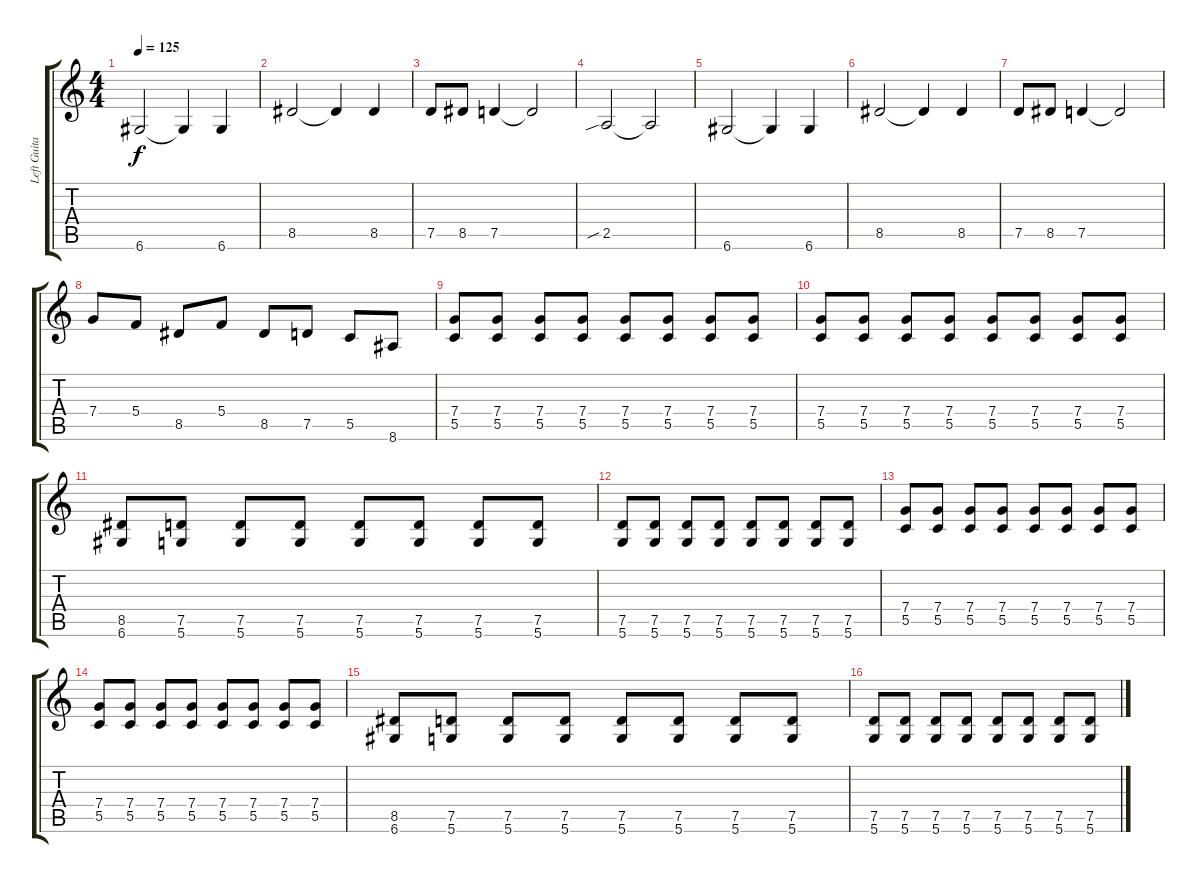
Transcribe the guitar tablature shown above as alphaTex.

\track ("Left Guitar" "Left Guita") {instrument distortionguitar}
\staff {score tabs}
\tuning (D4 A3 F3 C3 G2 D2) {hide}
\ts (4 4)
\tempo 125
\clef g2
\ks c
6.6.2{dy f volume 16} 6.6{t}.4 6.6.4 |
8.5.2 8.5{t}.4 8.5.4 |
7.5.8 8.5.8 7.5.4 7.5{t}.2 |
2.5{sib}.2 2.5{t}.2 |
6.6.2 6.6{t}.4 6.6.4 |
8.5.2 8.5{t}.4 8.5.4 |
7.5.8 8.5.8 7.5.4 7.5{t}.2 |
7.4.8 5.4.8 8.5.8 5.4.8 8.5.8 7.5.8 5.5.8 8.6.8 |
(7.4 5.5).8{volume 13} (7.4 5.5).8 (7.4 5.5).8 (7.4 5.5).8 (7.4 5.5).8 (7.4 5.5).8 (7.4 5.5).8 (7.4 5.5).8 |
(7.4 5.5).8 (7.4 5.5).8 (7.4 5.5).8 (7.4 5.5).8 (7.4 5.5).8 (7.4 5.5).8 (7.4 5.5).8 (7.4 5.5).8 |
(8.5 6.6).8 (7.5 5.6).8 (7.5 5.6).8 (7.5 5.6).8 (7.5 5.6).8 (7.5 5.6).8 (7.5 5.6).8 (7.5 5.6).8 |
(7.5 5.6).8 (7.5 5.6).8 (7.5 5.6).8 (7.5 5.6).8 (7.5 5.6).8 (7.5 5.6).8 (7.5 5.6).8 (7.5 5.6).8 |
(7.4 5.5).8 (7.4 5.5).8 (7.4 5.5).8 (7.4 5.5).8 (7.4 5.5).8 (7.4 5.5).8 (7.4 5.5).8 (7.4 5.5).8 |
(7.4 5.5).8 (7.4 5.5).8 (7.4 5.5).8 (7.4 5.5).8 (7.4 5.5).8 (7.4 5.5).8 (7.4 5.5).8 (7.4 5.5).8 |
(8.5 6.6).8 (7.5 5.6).8 (7.5 5.6).8 (7.5 5.6).8 (7.5 5.6).8 (7.5 5.6).8 (7.5 5.6).8 (7.5 5.6).8 |
(7.5 5.6).8 (7.5 5.6).8 (7.5 5.6).8 (7.5 5.6).8 (7.5 5.6).8 (7.5 5.6).8 (7.5 5.6).8 (7.5 5.6).8
